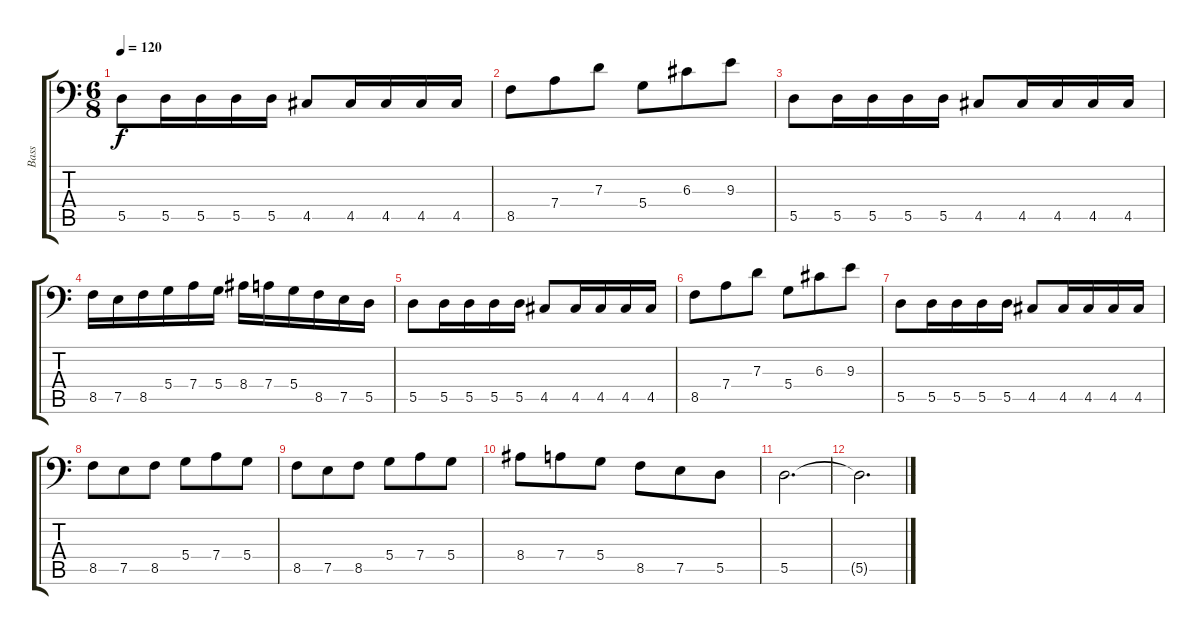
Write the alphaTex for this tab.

\track ("Bass" "Bass") {instrument electricbassfinger}
\staff {score tabs}
\tuning (E3 B2 G2 D2 A1 E1) {hide}
\ts (6 8)
\tempo 120
\clef f4
\ks c
5.5.8{dy f} 5.5.16 5.5.16 5.5.16 5.5.16 4.5.8 4.5.16 4.5.16 4.5.16 4.5.16 |
8.5.8 7.4.8 7.3.8 5.4.8 6.3.8 9.3.8 |
5.5.8 5.5.16 5.5.16 5.5.16 5.5.16 4.5.8 4.5.16 4.5.16 4.5.16 4.5.16 |
8.5.16 7.5.16 8.5.16 5.4.16 7.4.16 5.4.16 8.4.16 7.4.16 5.4.16 8.5.16 7.5.16 5.5.16 |
5.5.8 5.5.16 5.5.16 5.5.16 5.5.16 4.5.8 4.5.16 4.5.16 4.5.16 4.5.16 |
8.5.8 7.4.8 7.3.8 5.4.8 6.3.8 9.3.8 |
5.5.8 5.5.16 5.5.16 5.5.16 5.5.16 4.5.8 4.5.16 4.5.16 4.5.16 4.5.16 |
8.5.8 7.5.8 8.5.8 5.4.8 7.4.8 5.4.8 |
8.5.8 7.5.8 8.5.8 5.4.8 7.4.8 5.4.8 |
8.4.8 7.4.8 5.4.8 8.5.8 7.5.8 5.5.8 |
5.5.2{d} |
5.5{t}.2{d}
